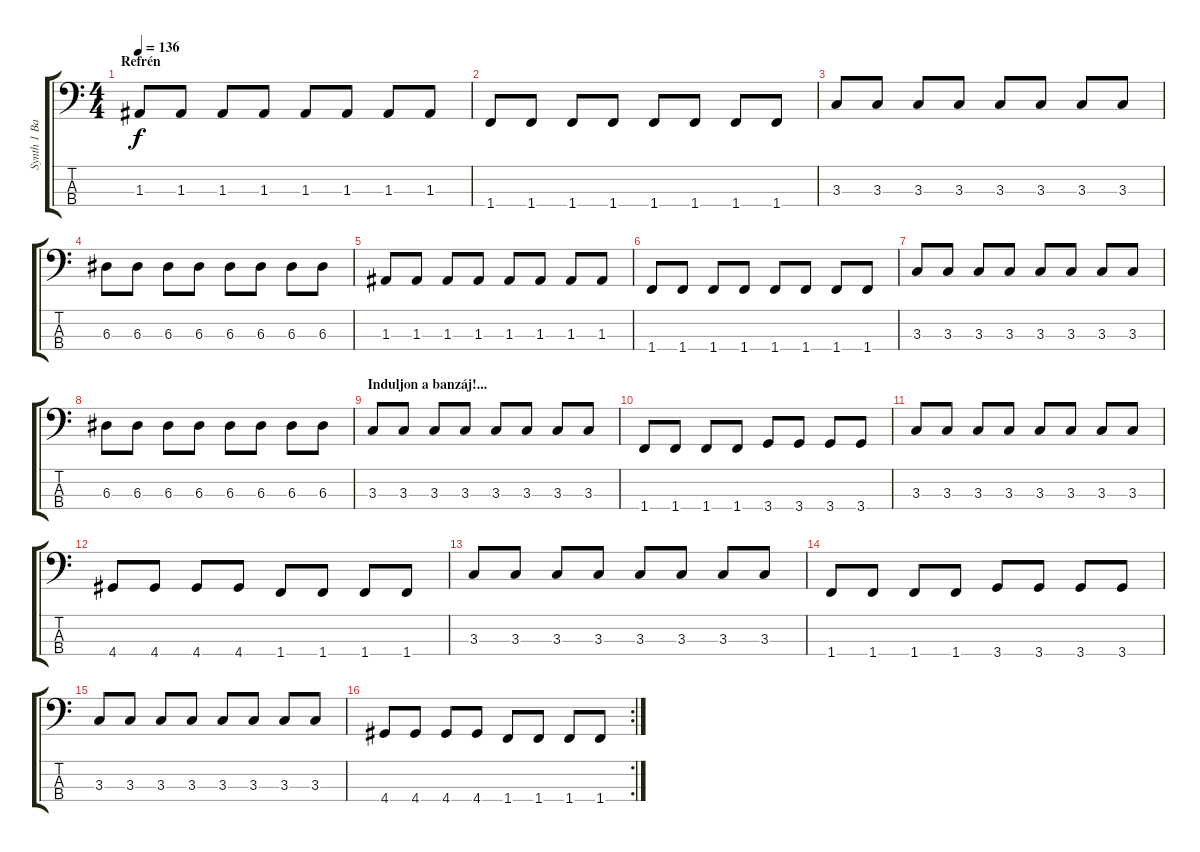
\track ("Synth 1 Bass" "Synth 1 Ba") {instrument synthbass1}
\staff {score tabs}
\tuning (G2 D2 A1 E1) {hide}
\ts (4 4)
\section ("" "Refrén")
\tempo 136
\clef f4
\ks c
1.3.8{dy f} 1.3.8 1.3.8 1.3.8 1.3.8 1.3.8 1.3.8 1.3.8 |
1.4.8 1.4.8 1.4.8 1.4.8 1.4.8 1.4.8 1.4.8 1.4.8 |
3.3.8 3.3.8 3.3.8 3.3.8 3.3.8 3.3.8 3.3.8 3.3.8 |
6.3.8 6.3.8 6.3.8 6.3.8 6.3.8 6.3.8 6.3.8 6.3.8 |
1.3.8 1.3.8 1.3.8 1.3.8 1.3.8 1.3.8 1.3.8 1.3.8 |
1.4.8 1.4.8 1.4.8 1.4.8 1.4.8 1.4.8 1.4.8 1.4.8 |
3.3.8 3.3.8 3.3.8 3.3.8 3.3.8 3.3.8 3.3.8 3.3.8 |
6.3.8 6.3.8 6.3.8 6.3.8 6.3.8 6.3.8 6.3.8 6.3.8 |
\section ("" "Induljon a banzáj!...")
3.3.8 3.3.8 3.3.8 3.3.8 3.3.8 3.3.8 3.3.8 3.3.8 |
1.4.8 1.4.8 1.4.8 1.4.8 3.4.8 3.4.8 3.4.8 3.4.8 |
3.3.8 3.3.8 3.3.8 3.3.8 3.3.8 3.3.8 3.3.8 3.3.8 |
4.4.8 4.4.8 4.4.8 4.4.8 1.4.8 1.4.8 1.4.8 1.4.8 |
3.3.8 3.3.8 3.3.8 3.3.8 3.3.8 3.3.8 3.3.8 3.3.8 |
1.4.8 1.4.8 1.4.8 1.4.8 3.4.8 3.4.8 3.4.8 3.4.8 |
3.3.8 3.3.8 3.3.8 3.3.8 3.3.8 3.3.8 3.3.8 3.3.8 |
\rc 2
4.4.8 4.4.8 4.4.8 4.4.8 1.4.8 1.4.8 1.4.8 1.4.8
